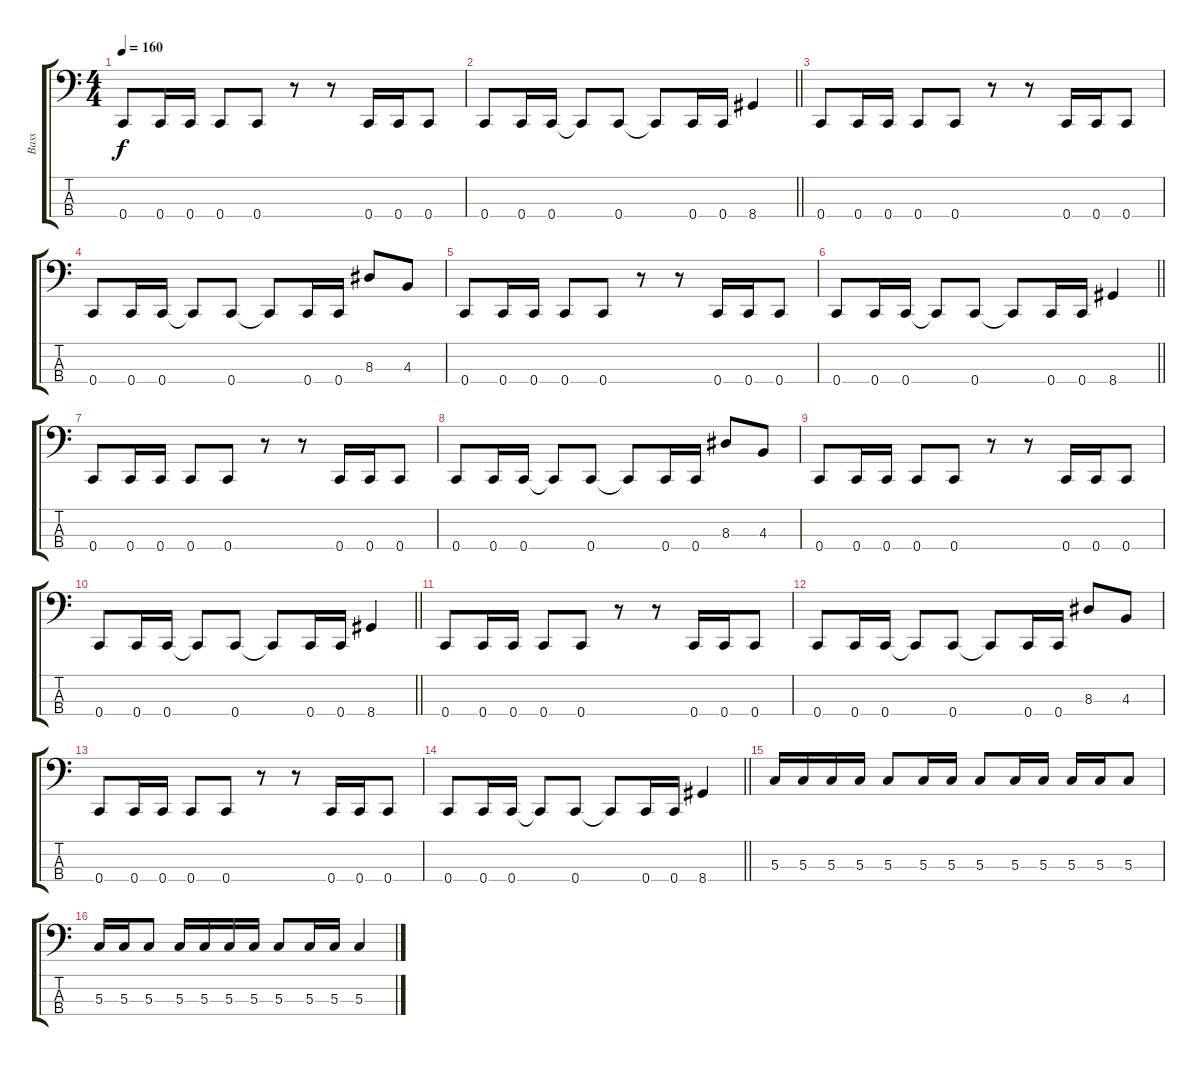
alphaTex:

\track ("Bass" "Bass") {instrument electricbassfinger}
\staff {score tabs}
\tuning (F2 C2 G1 C1) {hide}
\ts (4 4)
\tempo 160
\clef f4
\ks c
0.4.8{dy f} 0.4.16 0.4.16 0.4.8 0.4.8 r.8 r.8 0.4.16 0.4.16 0.4.8 |
\barLineRight lightlight
0.4.8 0.4.16 0.4.16 0.4{t}.8 0.4.8 0.4{t}.8 0.4.16 0.4.16 8.4.4 |
0.4.8 0.4.16 0.4.16 0.4.8 0.4.8 r.8 r.8 0.4.16 0.4.16 0.4.8 |
0.4.8 0.4.16 0.4.16 0.4{t}.8 0.4.8 0.4{t}.8 0.4.16 0.4.16 8.3.8 4.3.8 |
0.4.8 0.4.16 0.4.16 0.4.8 0.4.8 r.8 r.8 0.4.16 0.4.16 0.4.8 |
\barLineRight lightlight
0.4.8 0.4.16 0.4.16 0.4{t}.8 0.4.8 0.4{t}.8 0.4.16 0.4.16 8.4.4 |
0.4.8 0.4.16 0.4.16 0.4.8 0.4.8 r.8 r.8 0.4.16 0.4.16 0.4.8 |
0.4.8 0.4.16 0.4.16 0.4{t}.8 0.4.8 0.4{t}.8 0.4.16 0.4.16 8.3.8 4.3.8 |
0.4.8 0.4.16 0.4.16 0.4.8 0.4.8 r.8 r.8 0.4.16 0.4.16 0.4.8 |
\barLineRight lightlight
0.4.8 0.4.16 0.4.16 0.4{t}.8 0.4.8 0.4{t}.8 0.4.16 0.4.16 8.4.4 |
0.4.8 0.4.16 0.4.16 0.4.8 0.4.8 r.8 r.8 0.4.16 0.4.16 0.4.8 |
0.4.8 0.4.16 0.4.16 0.4{t}.8 0.4.8 0.4{t}.8 0.4.16 0.4.16 8.3.8 4.3.8 |
0.4.8 0.4.16 0.4.16 0.4.8 0.4.8 r.8 r.8 0.4.16 0.4.16 0.4.8 |
\barLineRight lightlight
0.4.8 0.4.16 0.4.16 0.4{t}.8 0.4.8 0.4{t}.8 0.4.16 0.4.16 8.4.4 |
5.3.16 5.3.16 5.3.16 5.3.16 5.3.8 5.3.16 5.3.16 5.3.8 5.3.16 5.3.16 5.3.16 5.3.16 5.3.8 |
5.3.16 5.3.16 5.3.8 5.3.16 5.3.16 5.3.16 5.3.16 5.3.8 5.3.16 5.3.16 5.3.4
